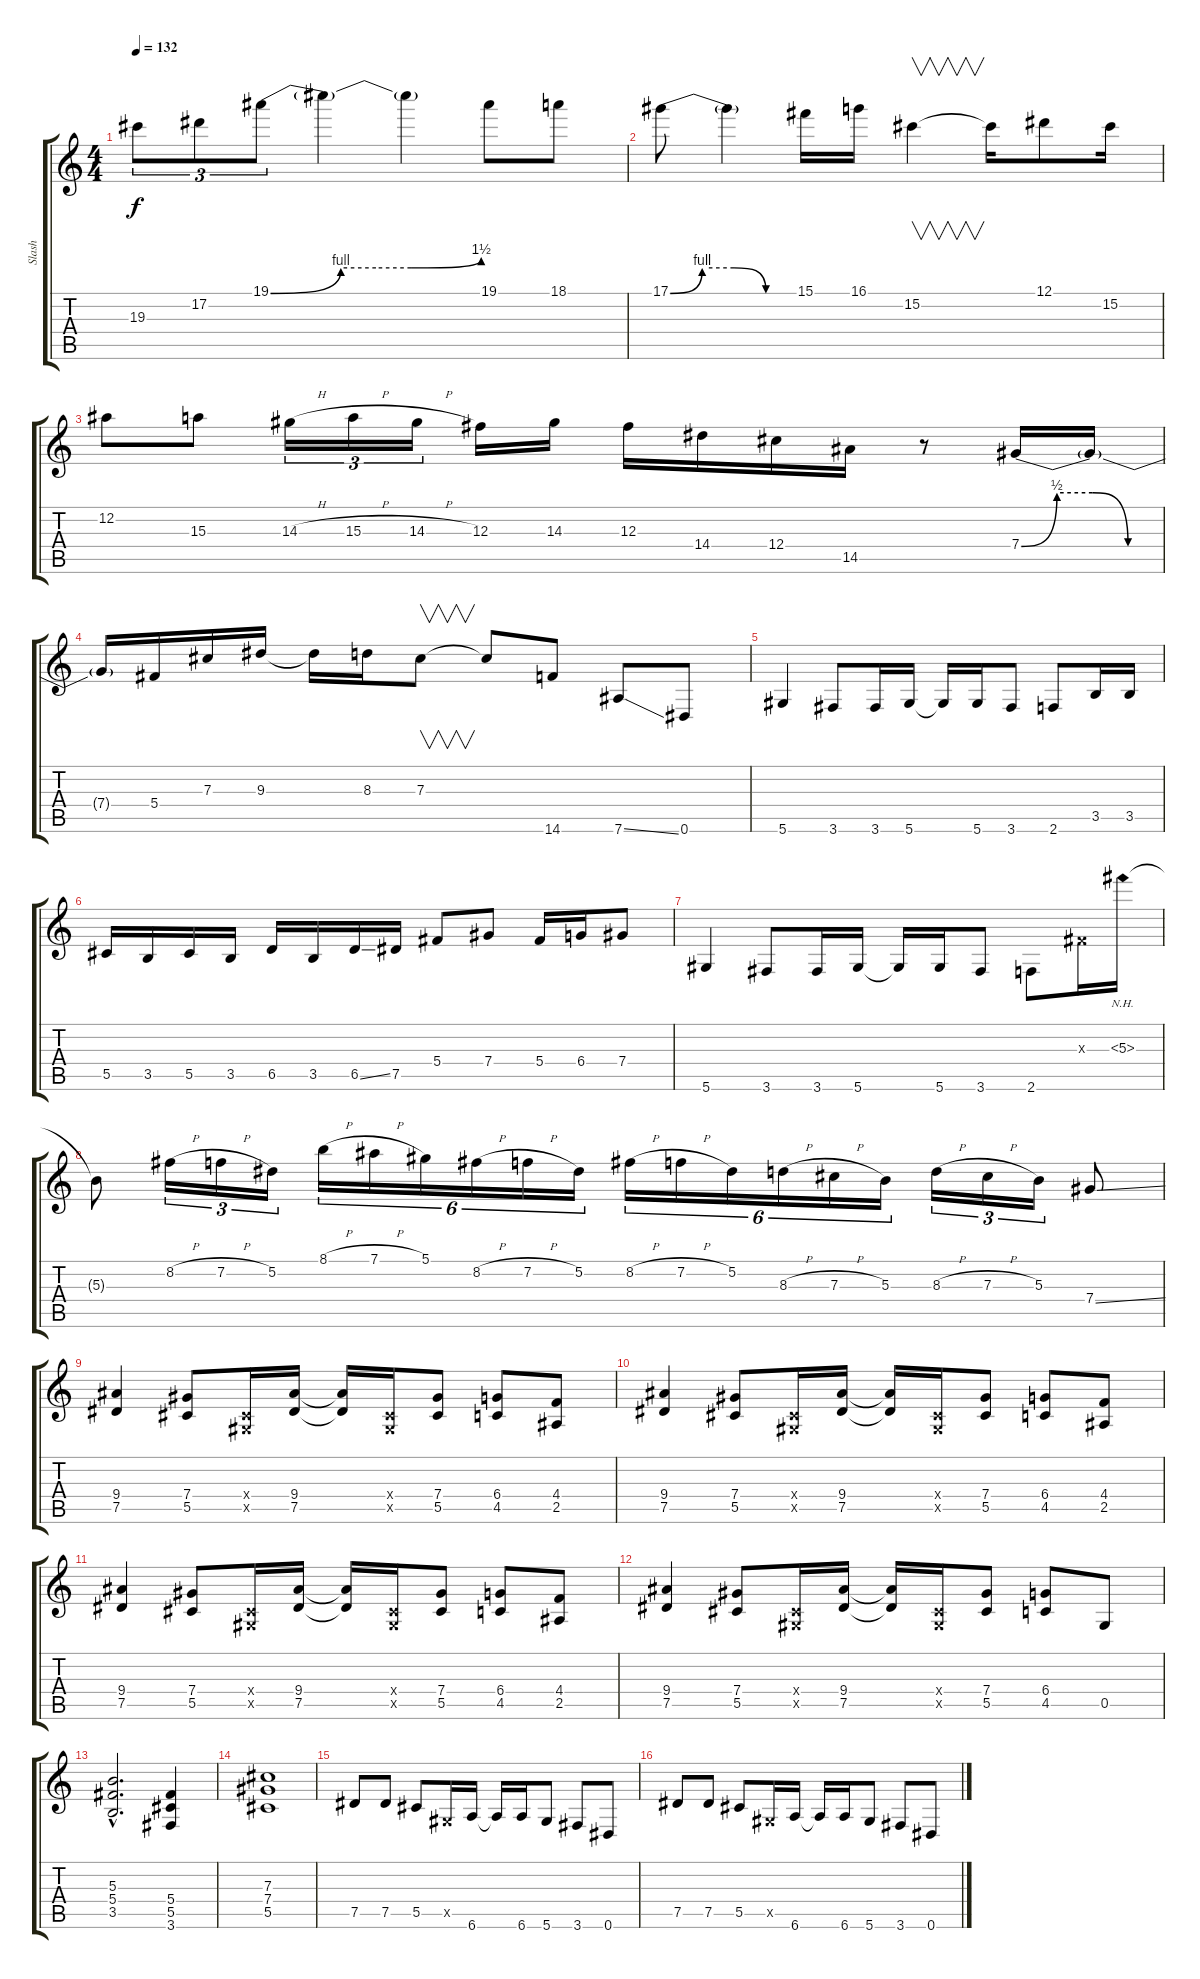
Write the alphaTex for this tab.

\track ("Slash" "Slash") {instrument overdrivenguitar}
\staff {score tabs}
\tuning (Eb4 Bb3 Gb3 Db3 Ab2 Eb2) {hide}
\ts (4 4)
\tempo 132
\clef g2
\ks c
19.3.8{tu (3 2) dy f} 17.2.8{tu (3 2)} 19.1{be (custom 0 0 20 4 30 4 40 4 60 6)}.8{tu (3 2)} 19.1{t}.4 19.1{t}.4 19.1.8 18.1.8 |
17.1{be (custom 0 0 15 4 30 4 45 0 60 0)}.8 17.1{t}.4 15.1.16 16.1.16 15.2.4{v} 15.2{t}.16 12.1.8 15.2.16 |
12.2.8 15.3.8 14.3{h}.16{tu (3 2)} 15.3{h}.16{tu (3 2)} 14.3{h}.16{tu (3 2)} 12.3.16 14.3.16 12.3.16 14.4.16 12.4.16 14.5.16 r.8 7.4{be (custom 0 0 15 2 30 2 45 0 60 0)}.16 7.4{t}.16 |
7.4{t}.16 5.4.16 7.3.16 9.3.16 9.3{t}.16 8.3.16 7.3.8{v} 7.3{t}.8 14.6.8 7.6{ss}.8 0.6.8 |
5.6.4 3.6.8 3.6.16 5.6.16 5.6{t}.16 5.6.16 3.6.8 2.6.8 3.5.16 3.5.16 |
5.5.16 3.5.16 5.5.16 3.5.16 6.5.16 3.5.16 6.5{ss}.16 7.5.16 5.4.8 7.4.8 5.4.16 6.4.16 7.4.8 |
5.6.4 3.6.8 3.6.16 5.6.16 5.6{t}.16 5.6.16 3.6.8 2.6.8 0.3{x}.16 5.3{nh}.16 |
5.3{t}.8 8.2{h}.16{tu (3 2)} 7.2{h}.16{tu (3 2)} 5.2.16{tu (3 2)} 8.1{h}.16{tu (6 4)} 7.1{h}.16{tu (6 4)} 5.1.16{tu (6 4)} 8.2{h}.16{tu (6 4)} 7.2{h}.16{tu (6 4)} 5.2.16{tu (6 4)} 8.2{h}.16{tu (6 4)} 7.2{h}.16{tu (6 4)} 5.2.16{tu (6 4)} 8.3{h}.16{tu (6 4)} 7.3{h}.16{tu (6 4)} 5.3.16{tu (6 4)} 8.3{h}.16{tu (3 2)} 7.3{h}.16{tu (3 2)} 5.3.16{tu (3 2)} 7.4{ss}.8 |
(9.4 7.5).4 (7.4 5.5).8 (0.4{x} 0.5{x}).16 (9.4 7.5).16 (9.4{t} 7.5{t}).16 (0.4{x} 0.5{x}).16 (7.4 5.5).8 (6.4 4.5).8 (4.4 2.5).8 |
(9.4 7.5).4 (7.4 5.5).8 (0.4{x} 0.5{x}).16 (9.4 7.5).16 (9.4{t} 7.5{t}).16 (0.4{x} 0.5{x}).16 (7.4 5.5).8 (6.4 4.5).8 (4.4 2.5).8 |
(9.4 7.5).4 (7.4 5.5).8 (0.4{x} 0.5{x}).16 (9.4 7.5).16 (9.4{t} 7.5{t}).16 (0.4{x} 0.5{x}).16 (7.4 5.5).8 (6.4 4.5).8 (4.4 2.5).8 |
(9.4 7.5).4 (7.4 5.5).8 (0.4{x} 0.5{x}).16 (9.4 7.5).16 (9.4{t} 7.5{t}).16 (0.4{x} 0.5{x}).16 (7.4 5.5).8 (6.4 4.5).8 0.5.8 |
(5.3{hac} 5.4{hac} 3.5{hac}).2{d} (5.4 5.5 3.6).4 |
(7.3 7.4 5.5).1 |
7.5.8 7.5.8 5.5.8 0.5{x}.16 6.6.16 6.6{t}.16 6.6.16 5.6.8 3.6.8 0.6.8 |
7.5.8 7.5.8 5.5.8 0.5{x}.16 6.6.16 6.6{t}.16 6.6.16 5.6.8 3.6.8 0.6.8
